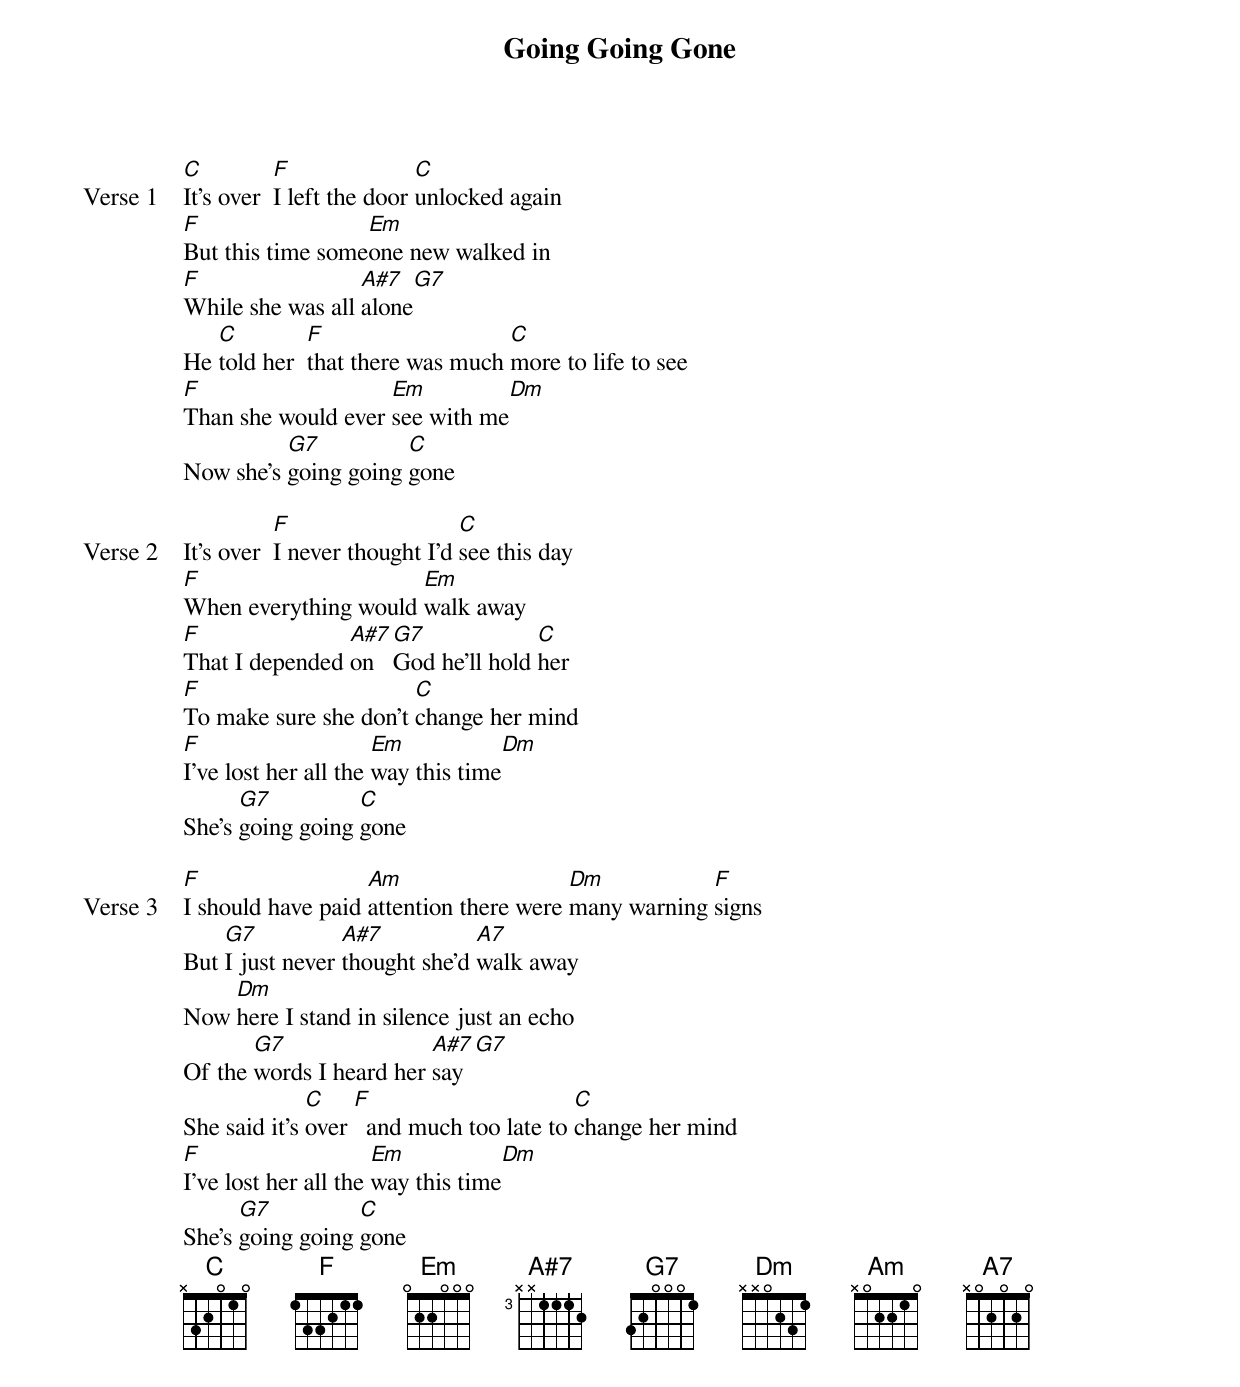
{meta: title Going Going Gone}
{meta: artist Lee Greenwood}
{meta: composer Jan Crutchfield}
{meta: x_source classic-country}
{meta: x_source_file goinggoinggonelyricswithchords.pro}
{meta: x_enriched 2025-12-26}

{start_of_verse: Verse 1}
[C]It's over  [F]I left the door [C]unlocked again
[F]But this time some[Em]one new walked in
[F]While she was all [A#7]alone[G7]
He [C]told her  [F]that there was much [C]more to life to see
[F]Than she would ever [Em]see with me[Dm]
Now she's [G7]going going [C]gone
{end_of_verse}

{start_of_verse: Verse 2}
It's over  [F]I never thought I'd [C]see this day
[F]When everything would [Em]walk away
[F]That I depended [A#7]on  [G7]God he'll hold [C]her
[F]To make sure she don't [C]change her mind
[F]I've lost her all the [Em]way this time[Dm]
She's [G7]going going [C]gone
{end_of_verse}

{start_of_verse: Verse 3}
[F]I should have paid [Am]attention there were [Dm]many warning [F]signs
But [G7]I just never [A#7]thought she'd [A7]walk away
Now [Dm]here I stand in silence just an echo
Of the [G7]words I heard her [A#7]say [G7]
She said it's [C]over [F]  and much too late to [C]change her mind
[F]I've lost her all the [Em]way this time[Dm]
She's [G7]going going [C]gone
{end_of_verse}
